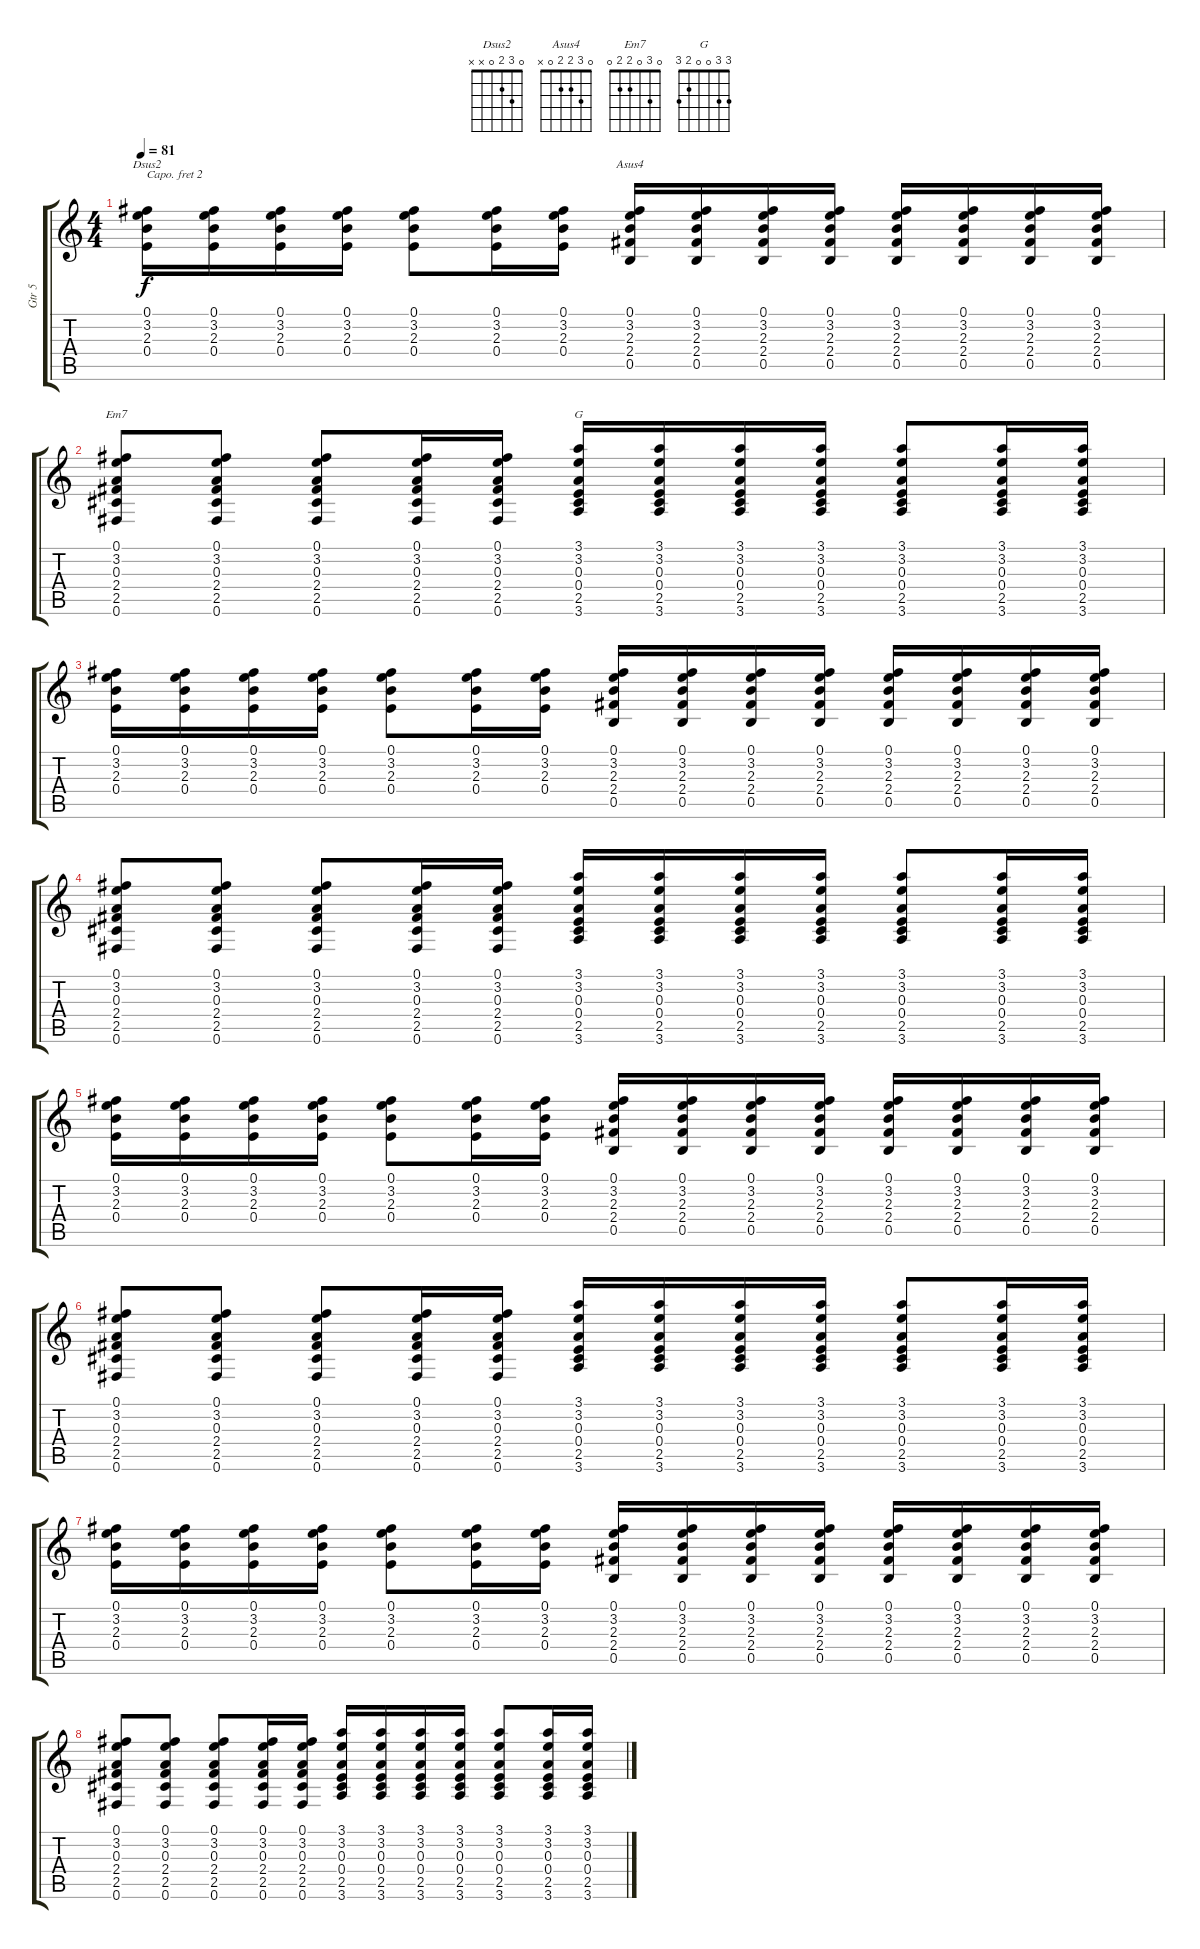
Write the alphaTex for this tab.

\track ("Gtr 5" "Gtr 5") {instrument distortionguitar}
\staff {score tabs}
\capo 2
\tuning (E4 B3 G3 D3 A2 E2) {hide}
\chord ("Dsus2" 0 3 2 0 x x)
\chord ("Asus4" 0 3 2 2 0 x)
\chord ("Em7" 0 3 0 2 2 0)
\chord ("G" 3 3 0 0 2 3)
\ts (4 4)
\tempo 81
\clef g2
\ks c
(0.1 3.2 2.3 0.4).16{ch "Dsus2" dy f} (0.1 3.2 2.3 0.4).16 (0.1 3.2 2.3 0.4).16 (0.1 3.2 2.3 0.4).16 (0.1 3.2 2.3 0.4).8 (0.1 3.2 2.3 0.4).16 (0.1 3.2 2.3 0.4).16 (0.1 3.2 2.3 2.4 0.5).16{ch "Asus4"} (0.1 3.2 2.3 2.4 0.5).16 (0.1 3.2 2.3 2.4 0.5).16 (0.1 3.2 2.3 2.4 0.5).16 (0.1 3.2 2.3 2.4 0.5).16 (0.1 3.2 2.3 2.4 0.5).16 (0.1 3.2 2.3 2.4 0.5).16 (0.1 3.2 2.3 2.4 0.5).16 |
(0.1 3.2 0.3 2.4 2.5 0.6).8{ch "Em7"} (0.1 3.2 0.3 2.4 2.5 0.6).8 (0.1 3.2 0.3 2.4 2.5 0.6).8 (0.1 3.2 0.3 2.4 2.5 0.6).16 (0.1 3.2 0.3 2.4 2.5 0.6).16 (3.1 3.2 0.3 0.4 2.5 3.6).16{ch "G"} (3.1 3.2 0.3 0.4 2.5 3.6).16 (3.1 3.2 0.3 0.4 2.5 3.6).16 (3.1 3.2 0.3 0.4 2.5 3.6).16 (3.1 3.2 0.3 0.4 2.5 3.6).8 (3.1 3.2 0.3 0.4 2.5 3.6).16 (3.1 3.2 0.3 0.4 2.5 3.6).16 |
(0.1 3.2 2.3 0.4).16 (0.1 3.2 2.3 0.4).16 (0.1 3.2 2.3 0.4).16 (0.1 3.2 2.3 0.4).16 (0.1 3.2 2.3 0.4).8 (0.1 3.2 2.3 0.4).16 (0.1 3.2 2.3 0.4).16 (0.1 3.2 2.3 2.4 0.5).16 (0.1 3.2 2.3 2.4 0.5).16 (0.1 3.2 2.3 2.4 0.5).16 (0.1 3.2 2.3 2.4 0.5).16 (0.1 3.2 2.3 2.4 0.5).16 (0.1 3.2 2.3 2.4 0.5).16 (0.1 3.2 2.3 2.4 0.5).16 (0.1 3.2 2.3 2.4 0.5).16 |
(0.1 3.2 0.3 2.4 2.5 0.6).8 (0.1 3.2 0.3 2.4 2.5 0.6).8 (0.1 3.2 0.3 2.4 2.5 0.6).8 (0.1 3.2 0.3 2.4 2.5 0.6).16 (0.1 3.2 0.3 2.4 2.5 0.6).16 (3.1 3.2 0.3 0.4 2.5 3.6).16 (3.1 3.2 0.3 0.4 2.5 3.6).16 (3.1 3.2 0.3 0.4 2.5 3.6).16 (3.1 3.2 0.3 0.4 2.5 3.6).16 (3.1 3.2 0.3 0.4 2.5 3.6).8 (3.1 3.2 0.3 0.4 2.5 3.6).16 (3.1 3.2 0.3 0.4 2.5 3.6).16 |
(0.1 3.2 2.3 0.4).16 (0.1 3.2 2.3 0.4).16 (0.1 3.2 2.3 0.4).16 (0.1 3.2 2.3 0.4).16 (0.1 3.2 2.3 0.4).8 (0.1 3.2 2.3 0.4).16 (0.1 3.2 2.3 0.4).16 (0.1 3.2 2.3 2.4 0.5).16 (0.1 3.2 2.3 2.4 0.5).16 (0.1 3.2 2.3 2.4 0.5).16 (0.1 3.2 2.3 2.4 0.5).16 (0.1 3.2 2.3 2.4 0.5).16 (0.1 3.2 2.3 2.4 0.5).16 (0.1 3.2 2.3 2.4 0.5).16 (0.1 3.2 2.3 2.4 0.5).16 |
(0.1 3.2 0.3 2.4 2.5 0.6).8 (0.1 3.2 0.3 2.4 2.5 0.6).8 (0.1 3.2 0.3 2.4 2.5 0.6).8 (0.1 3.2 0.3 2.4 2.5 0.6).16 (0.1 3.2 0.3 2.4 2.5 0.6).16 (3.1 3.2 0.3 0.4 2.5 3.6).16 (3.1 3.2 0.3 0.4 2.5 3.6).16 (3.1 3.2 0.3 0.4 2.5 3.6).16 (3.1 3.2 0.3 0.4 2.5 3.6).16 (3.1 3.2 0.3 0.4 2.5 3.6).8 (3.1 3.2 0.3 0.4 2.5 3.6).16 (3.1 3.2 0.3 0.4 2.5 3.6).16 |
(0.1 3.2 2.3 0.4).16 (0.1 3.2 2.3 0.4).16 (0.1 3.2 2.3 0.4).16 (0.1 3.2 2.3 0.4).16 (0.1 3.2 2.3 0.4).8 (0.1 3.2 2.3 0.4).16 (0.1 3.2 2.3 0.4).16 (0.1 3.2 2.3 2.4 0.5).16 (0.1 3.2 2.3 2.4 0.5).16 (0.1 3.2 2.3 2.4 0.5).16 (0.1 3.2 2.3 2.4 0.5).16 (0.1 3.2 2.3 2.4 0.5).16 (0.1 3.2 2.3 2.4 0.5).16 (0.1 3.2 2.3 2.4 0.5).16 (0.1 3.2 2.3 2.4 0.5).16 |
(0.1 3.2 0.3 2.4 2.5 0.6).8 (0.1 3.2 0.3 2.4 2.5 0.6).8 (0.1 3.2 0.3 2.4 2.5 0.6).8 (0.1 3.2 0.3 2.4 2.5 0.6).16 (0.1 3.2 0.3 2.4 2.5 0.6).16 (3.1 3.2 0.3 0.4 2.5 3.6).16 (3.1 3.2 0.3 0.4 2.5 3.6).16 (3.1 3.2 0.3 0.4 2.5 3.6).16 (3.1 3.2 0.3 0.4 2.5 3.6).16 (3.1 3.2 0.3 0.4 2.5 3.6).8 (3.1 3.2 0.3 0.4 2.5 3.6).16 (3.1 3.2 0.3 0.4 2.5 3.6).16
